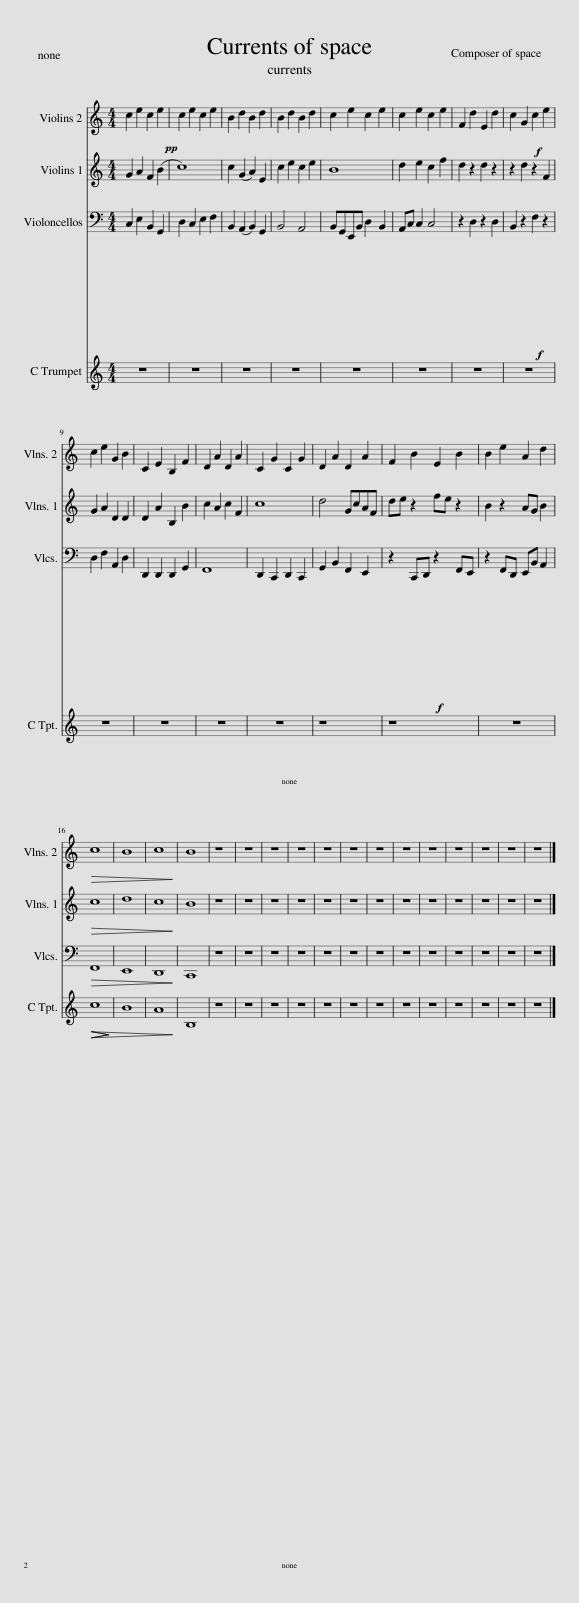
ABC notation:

X:1
%%score 1 2 3 4
L:1/8
M:4/4
I:linebreak $
K:C
V:1 treble
V:2 treble
V:3 bass
V:4 treble
V:1
!pp! c2 e2 c2 e2 | c2 e2 c2 e2 | B2 d2 B2 d2 | B2 d2 B2 d2 | c2 e2 c2 e2 | %5
 c2 e2 c2 e2 | F2 d2 E2 d2 |!f! c2 G2 c2 e2 |$ c2 e2 G2 B2 | C2 E2 B,2 F2 | %10
 D2 A2 D2 A2 | C2 G2 C2 G2 | D2 A2 D2 A2 | F2 B2 E2 B2 | B2 e2 A2 d2 |$ %15
!>(! c8 | B8 | c8!>)! | B8 | z8 | %20
 z8 | z8 | z8 | z8 | z8 | %25
 z8 | z8 | z8 | z8 | z8 | %30
 z8 | z8 |] %32
V:2
 G2 A2 F2 (B2 | c8) | c2 (G2 A2) E2 | c2 e2 c2 e2 | B8 | %5
 d2 e2 c2 f2 | d2 z2 d2 z2 | z2 d2 z2 F2 |$ G2 A2 D2 D2 | D2 A2 B,2 B2 | %10
 c2 A2 c2 F2 | c8 | d4 GcAF | de z2 fe z2 | B2 z2 AG B2 |$ %15
!>(! c8 | d8 | c8!>)! | B8 | z8 | %20
 z8 | z8 | z8 | z8 | z8 | %25
 z8 | z8 | z8 | z8 | z8 | %30
 z8 | z8 |] %32
V:3
 C,2 E,2 B,,2 G,,2 | D,2 C,2 E,2 F,2 | B,,2 (A,,2 B,,2) G,,2 | B,,4 A,,4 | B,,G,,E,,B,, D,2 B,,2 | %5
 A,,C, C,2 C,4 | z2 D,2 z2 D,2 |!f! B,,2 z2 F,2 z2 |$ D,2 F,2 A,,2 D,2 | D,,2 D,,2 D,,2 G,,2 | %10
 F,,8 | D,,2 C,,2 D,,2 C,,2 | G,,2 B,,2 F,,2 E,,2 | z2!f! C,,D,, z2 F,,E,, | z2 F,,D,, E,,B,, A,,2 |$ %15
!>(! F,,8 | E,,8 | D,,8!>)! | C,,8 | z8 | %20
 z8 | z8 | z8 | z8 | z8 | %25
 z8 | z8 | z8 | z8 | z8 | %30
 z8 | z8 |] %32
V:4
 z8 | z8 | z8 | z8 | z8 | %5
 z8 | z8 | z8 |$ z8 | z8 | %10
 z8 | z8 | z8 | z8 | z8 |$ %15
!>(!!>(!!>(! c8!>)!!>)! | B8 | A8!>)! | B,8 | z8 | %20
 z8 | z8 | z8 | z8 | z8 | %25
 z8 | z8 | z8 | z8 | z8 | %30
 z8 | z8 |] %32
